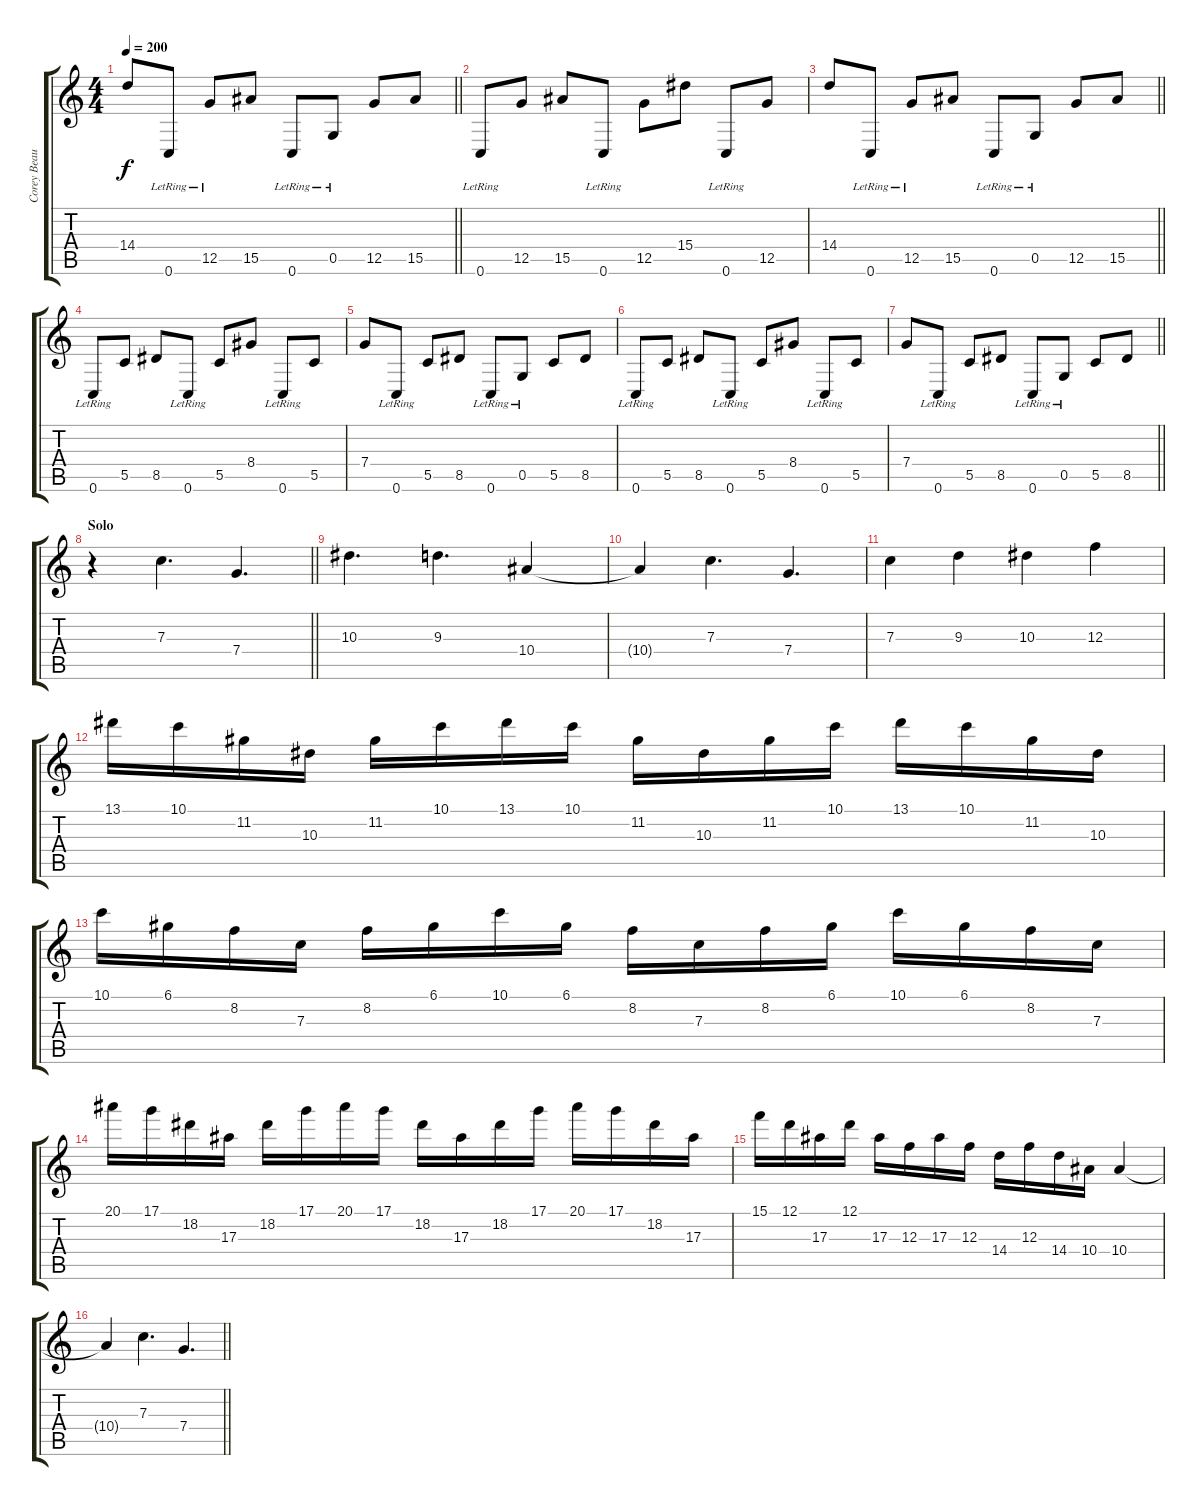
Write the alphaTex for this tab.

\track ("Corey Beauleui" "Corey Beau") {instrument distortionguitar}
\staff {score tabs}
\tuning (D4 A3 F3 C3 G2 C2) {hide}
\ts (4 4)
\tempo 200
\clef g2
\barLineRight lightlight
\ks c
14.4.8{dy f} 0.6{lr}.8 12.5{lr}.8 15.5.8 0.6{lr}.8 0.5{lr}.8 12.5.8 15.5.8 |
0.6{lr}.8 12.5.8 15.5.8 0.6{lr}.8 12.5.8 15.4.8 0.6{lr}.8 12.5.8 |
\barLineRight lightlight
14.4.8 0.6{lr}.8 12.5{lr}.8 15.5.8 0.6{lr}.8 0.5{lr}.8 12.5.8 15.5.8 |
0.6{lr}.8 5.5.8 8.5.8 0.6{lr}.8 5.5.8 8.4.8 0.6{lr}.8 5.5.8 |
7.4.8 0.6{lr}.8 5.5.8 8.5.8 0.6{lr}.8 0.5{lr}.8 5.5.8 8.5.8 |
0.6{lr}.8 5.5.8 8.5.8 0.6{lr}.8 5.5.8 8.4.8 0.6{lr}.8 5.5.8 |
\barLineRight lightlight
7.4.8 0.6{lr}.8 5.5.8 8.5.8 0.6{lr}.8 0.5{lr}.8 5.5.8 8.5.8 |
\section ("" "Solo")
\barLineRight lightlight
r.4 7.3.4{d} 7.4.4{d} |
10.3.4{d} 9.3.4{d} 10.4.4 |
10.4{t}.4 7.3.4{d} 7.4.4{d} |
7.3.4 9.3.4 10.3.4 12.3.4 |
13.1.16 10.1.16 11.2.16 10.3.16 11.2.16 10.1.16 13.1.16 10.1.16 11.2.16 10.3.16 11.2.16 10.1.16 13.1.16 10.1.16 11.2.16 10.3.16 |
10.1.16 6.1.16 8.2.16 7.3.16 8.2.16 6.1.16 10.1.16 6.1.16 8.2.16 7.3.16 8.2.16 6.1.16 10.1.16 6.1.16 8.2.16 7.3.16 |
20.1.16 17.1.16 18.2.16 17.3.16 18.2.16 17.1.16 20.1.16 17.1.16 18.2.16 17.3.16 18.2.16 17.1.16 20.1.16 17.1.16 18.2.16 17.3.16 |
15.1.16 12.1.16 17.3.16 12.1.16 17.3.16 12.3.16 17.3.16 12.3.16 14.4.16 12.3.16 14.4.16 10.4.16 10.4.4 |
\barLineRight lightlight
10.4{t}.4 7.3.4{d} 7.4.4{d}
